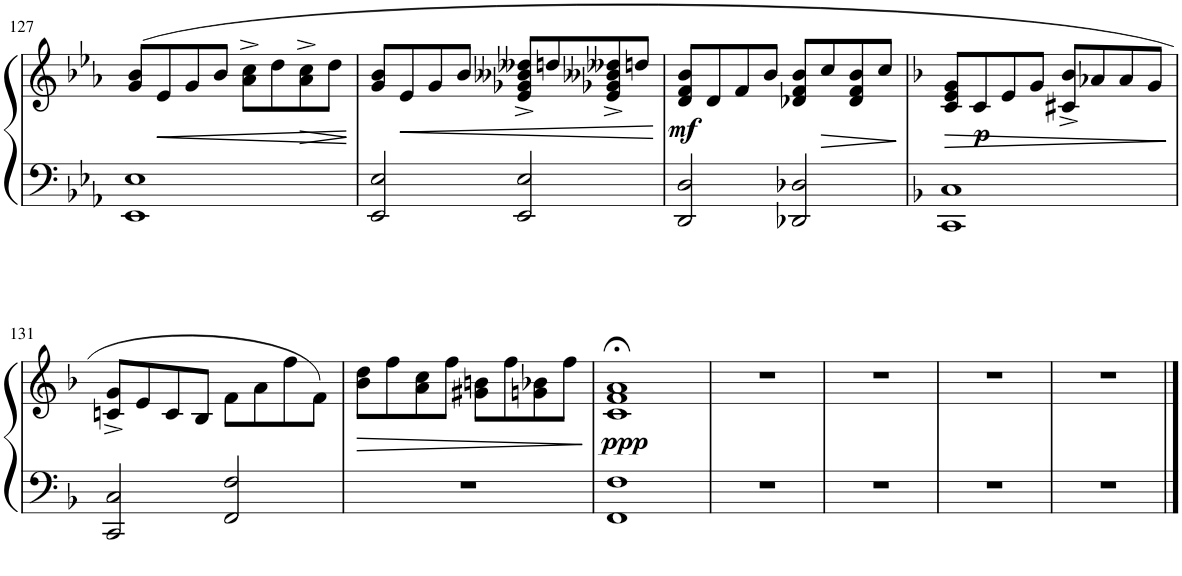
**kern	**kern	**dynam
*part1	*part1	*part1
*staff2	*staff1	*staff1/2
*I"Piano	*	*
*I'Pno.	*	*
!!LO:PB:g=z
*clefG2	*clefG2	*
*k[b-e-a-]	*k[b-e-a-]	*
*M4/4	*M4/4	*
=127	=127	=127
1EE- 1E-	(8g/ 8b-/L	.
!	!	!LO:HP:b
.	8e-/	<
.	8g/	.
.	8b-/J	.
.	8a-\^ 8cc\^L	.
.	8dd\	.
!	!	!LO:HP:b
.	8a-\^ 8cc\^	>
.	8dd\J	.
.	.	[ ]
=128	=128	=128
2EE-/ 2E-/	8g/ 8b-/L	.
!	!	!LO:HP:b
.	8e-/	<
.	8g/	.
.	8b-/J	.
2EE-/ 2E-/	8e-/^ 8g-X/^ 8b--X/^ 8dd--X/^L	.
.	8ddn/	.
.	8e-/^ 8g-X/^ 8b--X/^ 8dd--X/^	.
.	8ddn/J	.
.	.	[
=129	=129	=129
!	!	!LO:DY:b
2DD/ 2D/	8d/ 8f/ 8b-/L	mf
.	8d/	.
.	8f/	.
.	8b-/J	.
2DD-X/ 2D-X/	8d-X/ 8f/ 8b-/L	.
!	!	!LO:HP:b
.	8cc/	>
.	8d-/ 8f/ 8b-/	.
.	8cc/J	.
.	.	]
=130	=130	=130
*k[b-]	*k[b-]	*
!	!	!LO:HP:b
1CC 1C	8c/ 8e/ 8g/L	>
!	!	!LO:DY:b
.	8c/	p
.	8e/	.
.	8g/J	.
.	8c#X/^ 8b-/^L	.
.	8a-X/	.
.	8a-/	.
.	8g/J	.
.	.	]
!!LO:LB:g=z
=131	=131	=131
2CC/ 2C/	8cn/^ 8g/^L	.
.	8e/	.
.	8c/	.
.	8B-/J	.
2FF/ 2F/	8f\L	.
.	8a\	.
.	8ff\	.
.	8f\J)	.
=132	=132	=132
!	!	!LO:HP:b
1r	8b-\ 8dd\L	>
.	8ff\	.
.	8a\ 8cc\	.
.	8ff\J	.
.	8g#X\ 8bn\L	.
.	8ff\	.
.	8gn\ 8b-X\	.
.	8ff\J	.
.	.	]
=133	=133	=133
!	!	!LO:DY:b
1FF 1F	1c;< 1f;< 1a;<	ppp
=134	=134	=134
1r	1r	.
=135	=135	=135
1r	1r	.
=136	=136	=136
1r	1r	.
=137	=137	=137
1r	1r	.
==	==	==
*-	*-	*-
